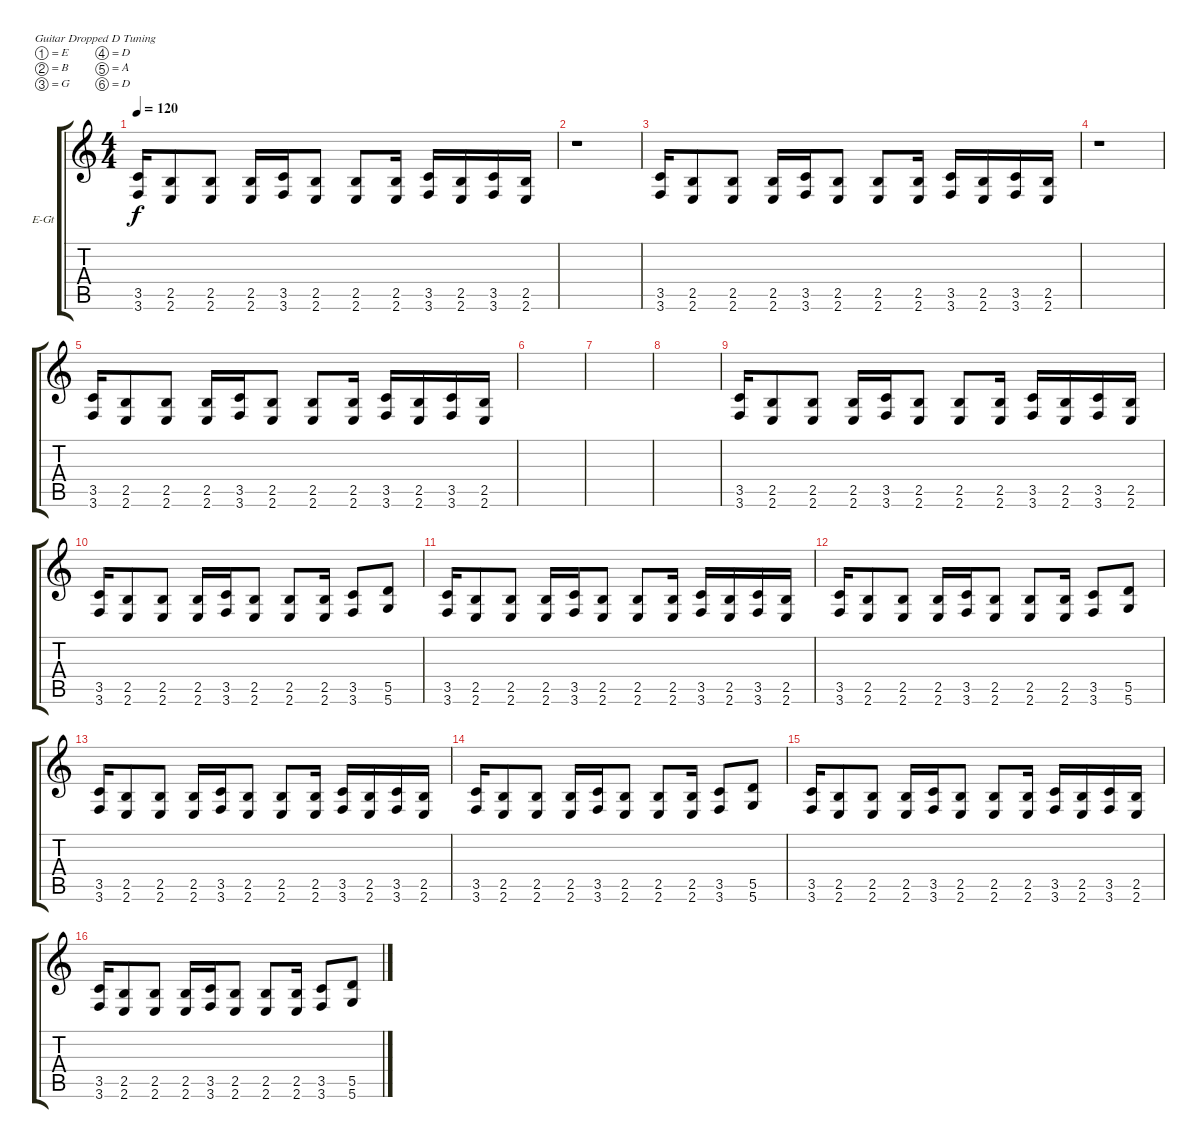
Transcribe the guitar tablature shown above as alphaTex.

\bracketExtendMode groupsimilarinstruments
\firstSystemTrackNameOrientation horizontal
\otherSystemsTrackNameOrientation horizontal
\track ("Overdriven-guitar (Richard)" "E-Gt") {instrument overdrivenguitar}
\staff {score tabs}
\tuning (E4 B3 G3 D3 A2 D2)
\ts (4 4)
\tempo 120
\clef g2
\ks c
(3.5 3.6).16{dy f} (2.5 2.6).8 (2.5 2.6).8 (2.5 2.6).16 (3.5 3.6).16 (2.5 2.6).8 (2.5 2.6).8 (2.5 2.6).16 (3.5 3.6).16 (2.5 2.6).16 (3.5 3.6).16 (2.5 2.6).16 |
r.1 |
(3.5 3.6).16 (2.5 2.6).8 (2.5 2.6).8 (2.5 2.6).16 (3.5 3.6).16 (2.5 2.6).8 (2.5 2.6).8 (2.5 2.6).16 (3.5 3.6).16 (2.5 2.6).16 (3.5 3.6).16 (2.5 2.6).16 |
r.1 |
(3.5 3.6).16 (2.5 2.6).8 (2.5 2.6).8 (2.5 2.6).16 (3.5 3.6).16 (2.5 2.6).8 (2.5 2.6).8 (2.5 2.6).16 (3.5 3.6).16 (2.5 2.6).16 (3.5 3.6).16 (2.5 2.6).16 |
|
|
|
(3.5 3.6).16 (2.5 2.6).8 (2.5 2.6).8 (2.5 2.6).16 (3.5 3.6).16 (2.5 2.6).8 (2.5 2.6).8 (2.5 2.6).16 (3.5 3.6).16 (2.5 2.6).16 (3.5 3.6).16 (2.5 2.6).16 |
(3.5 3.6).16 (2.5 2.6).8 (2.5 2.6).8 (2.5 2.6).16 (3.5 3.6).16 (2.5 2.6).8 (2.5 2.6).8 (2.5 2.6).16 (3.5 3.6).8 (5.5 5.6).8 |
(3.5 3.6).16 (2.5 2.6).8 (2.5 2.6).8 (2.5 2.6).16 (3.5 3.6).16 (2.5 2.6).8 (2.5 2.6).8 (2.5 2.6).16 (3.5 3.6).16 (2.5 2.6).16 (3.5 3.6).16 (2.5 2.6).16 |
(3.5 3.6).16 (2.5 2.6).8 (2.5 2.6).8 (2.5 2.6).16 (3.5 3.6).16 (2.5 2.6).8 (2.5 2.6).8 (2.5 2.6).16 (3.5 3.6).8 (5.5 5.6).8 |
(3.5 3.6).16 (2.5 2.6).8 (2.5 2.6).8 (2.5 2.6).16 (3.5 3.6).16 (2.5 2.6).8 (2.5 2.6).8 (2.5 2.6).16 (3.5 3.6).16 (2.5 2.6).16 (3.5 3.6).16 (2.5 2.6).16 |
(3.5 3.6).16 (2.5 2.6).8 (2.5 2.6).8 (2.5 2.6).16 (3.5 3.6).16 (2.5 2.6).8 (2.5 2.6).8 (2.5 2.6).16 (3.5 3.6).8 (5.5 5.6).8 |
(3.5 3.6).16 (2.5 2.6).8 (2.5 2.6).8 (2.5 2.6).16 (3.5 3.6).16 (2.5 2.6).8 (2.5 2.6).8 (2.5 2.6).16 (3.5 3.6).16 (2.5 2.6).16 (3.5 3.6).16 (2.5 2.6).16 |
(3.5 3.6).16 (2.5 2.6).8 (2.5 2.6).8 (2.5 2.6).16 (3.5 3.6).16 (2.5 2.6).8 (2.5 2.6).8 (2.5 2.6).16 (3.5 3.6).8 (5.5 5.6).8
